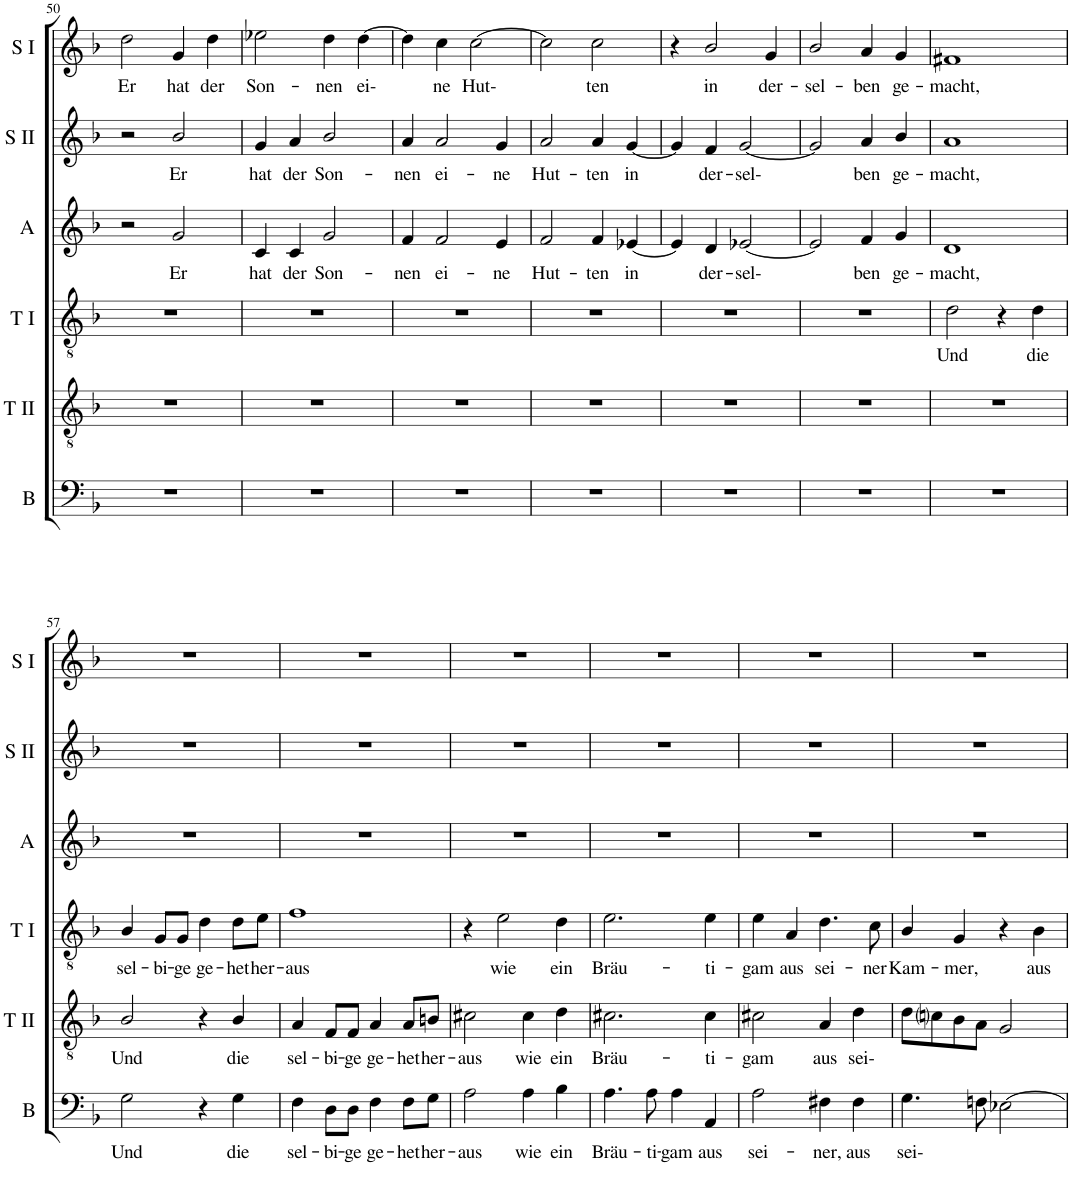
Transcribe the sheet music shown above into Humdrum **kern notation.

**kern	**text	**kern	**text	**kern	**text	**kern	**text	**kern	**text	**kern	**text
*part6	*part6	*part5	*part5	*part4	*part4	*part3	*part3	*part2	*part2	*part1	*part1
*staff6	*staff6	*staff5	*staff5	*staff4	*staff4	*staff3	*staff3	*staff2	*staff2	*staff1	*staff1
*I"Bass	*	*I"Tenor II	*	*I"Tenor I	*	*I"Alto	*	*I"Soprano II	*	*I"Soprano I	*
*I'B	*	*I'T II	*	*I'T I	*	*I'A	*	*I'S II	*	*I'S I	*
!!LO:PB:g=z
*clefF4	*	*clefGv2	*	*clefGv2	*	*clefG2	*	*clefG2	*	*clefG2	*
*k[b-]	*	*k[b-]	*	*k[b-]	*	*k[b-]	*	*k[b-]	*	*k[b-]	*
*F:	*	*F:	*	*F:	*	*F:	*	*F:	*	*F:	*
*M2/2	*	*M2/2	*	*M2/2	*	*M2/2	*	*M2/2	*	*M2/2	*
*	*	*	*	*	*	*met(c|)	*	*met(c|)	*	*met(c|)	*
=50	=50	=50	=50	=50	=50	=50	=50	=50	=50	=50	=50
!	!	!	!	!	!	!	!	!	!	!	!LO:LY:b
1r	.	1r	.	1r	.	2r	.	2r	.	2dd\	Er
!	!	!	!	!	!	!	!LO:LY:b	!	!LO:LY:b	!	!LO:LY:b
.	.	.	.	.	.	2g/	Er	2b-/	Er	4g/	hat
!	!	!	!	!	!	!	!	!	!	!	!LO:LY:b
.	.	.	.	.	.	.	.	.	.	4dd\	der
=51	=51	=51	=51	=51	=51	=51	=51	=51	=51	=51	=51
!	!	!	!	!	!	!	!LO:LY:b	!	!LO:LY:b	!	!LO:LY:b
1r	.	1r	.	1r	.	4c/	hat	4g/	hat	2ee-X\	Son-
!	!	!	!	!	!	!	!LO:LY:b	!	!LO:LY:b	!	!
.	.	.	.	.	.	4c/	der	4a/	der	.	.
!	!	!	!	!	!	!	!LO:LY:b	!	!LO:LY:b	!	!LO:LY:b
.	.	.	.	.	.	2g/	Son-	2b-/	Son-	4dd\	-nen
!	!	!	!	!	!	!	!	!	!	!	!LO:LY:b
.	.	.	.	.	.	.	.	.	.	[4dd\	ei-
=52	=52	=52	=52	=52	=52	=52	=52	=52	=52	=52	=52
!	!	!	!	!	!	!	!LO:LY:b	!	!LO:LY:b	!	!
1r	.	1r	.	1r	.	4f/	-nen	4a/	-nen	4dd\]	.
!	!	!	!	!	!	!	!LO:LY:b	!	!LO:LY:b	!	!LO:LY:b
.	.	.	.	.	.	2f/	ei-	2a/	ei-	4cc\	ne
!	!	!	!	!	!	!	!	!	!	!	!LO:LY:b
.	.	.	.	.	.	.	.	.	.	[2cc\	Hut-
!	!	!	!	!	!	!	!LO:LY:b	!	!LO:LY:b	!	!
.	.	.	.	.	.	4e/	-ne	4g/	-ne	.	.
=53	=53	=53	=53	=53	=53	=53	=53	=53	=53	=53	=53
!	!	!	!	!	!	!	!LO:LY:b	!	!LO:LY:b	!	!
1r	.	1r	.	1r	.	2f/	Hut-	2a/	Hut-	2cc\]	.
!	!	!	!	!	!	!	!LO:LY:b	!	!LO:LY:b	!	!LO:LY:b
.	.	.	.	.	.	4f/	-ten	4a/	-ten	2cc\	ten
!	!	!	!	!	!	!	!LO:LY:b	!	!LO:LY:b	!	!
.	.	.	.	.	.	[4e-X/	in	[4g/	in	.	.
=54	=54	=54	=54	=54	=54	=54	=54	=54	=54	=54	=54
1r	.	1r	.	1r	.	4e-/]	.	4g/]	.	4r	.
!	!	!	!	!	!	!	!LO:LY:b	!	!LO:LY:b	!	!LO:LY:b
.	.	.	.	.	.	4d/	der-	4f/	der-	2b-/	in
!	!	!	!	!	!	!	!LO:LY:b	!	!LO:LY:b	!	!
.	.	.	.	.	.	[2e-X/	-sel-	[2g/	-sel-	.	.
!	!	!	!	!	!	!	!	!	!	!	!LO:LY:b
.	.	.	.	.	.	.	.	.	.	4g/	der-
=55	=55	=55	=55	=55	=55	=55	=55	=55	=55	=55	=55
!	!	!	!	!	!	!	!	!	!	!	!LO:LY:b
1r	.	1r	.	1r	.	2e-/]	.	2g/]	.	2b-/	-sel-
!	!	!	!	!	!	!	!LO:LY:b	!	!LO:LY:b	!	!LO:LY:b
.	.	.	.	.	.	4f/	ben	4a/	ben	4a/	-ben
!	!	!	!	!	!	!	!LO:LY:b	!	!LO:LY:b	!	!LO:LY:b
.	.	.	.	.	.	4g/	ge-	4b-/	ge-	4g/	ge-
=56	=56	=56	=56	=56	=56	=56	=56	=56	=56	=56	=56
!	!	!	!	!	!LO:LY:b	!	!LO:LY:b	!	!LO:LY:b	!	!LO:LY:b
1r	.	1r	.	2d\	Und	1d	-macht,	1a	-macht,	1f#X	-macht,
.	.	.	.	4r	.	.	.	.	.	.	.
!	!	!	!	!	!LO:LY:b	!	!	!	!	!	!
.	.	.	.	4d\	die	.	.	.	.	.	.
!!LO:LB:g=z
=57	=57	=57	=57	=57	=57	=57	=57	=57	=57	=57	=57
!	!LO:LY:b	!	!LO:LY:b	!	!LO:LY:b	!	!	!	!	!	!
2G\	Und	2B-/	Und	4B-/	sel-	1r	.	1r	.	1r	.
!	!	!	!	!	!LO:LY:b	!	!	!	!	!	!
.	.	.	.	8G/L	-bi-	.	.	.	.	.	.
!	!	!	!	!	!LO:LY:b	!	!	!	!	!	!
.	.	.	.	8G/J	-ge	.	.	.	.	.	.
!	!	!	!	!	!LO:LY:b	!	!	!	!	!	!
4r	.	4r	.	4d\	ge-	.	.	.	.	.	.
!	!LO:LY:b	!	!LO:LY:b	!	!LO:LY:b	!	!	!	!	!	!
4G\	die	4B-/	die	8d\L	-het	.	.	.	.	.	.
!	!	!	!	!	!LO:LY:b	!	!	!	!	!	!
.	.	.	.	8e\J	her-	.	.	.	.	.	.
=58	=58	=58	=58	=58	=58	=58	=58	=58	=58	=58	=58
!	!LO:LY:b	!	!LO:LY:b	!	!LO:LY:b	!	!	!	!	!	!
4F\	sel-	4A/	sel-	1f	-aus	1r	.	1r	.	1r	.
!	!LO:LY:b	!	!LO:LY:b	!	!	!	!	!	!	!	!
8D\L	-bi-	8F/L	-bi-	.	.	.	.	.	.	.	.
!	!LO:LY:b	!	!LO:LY:b	!	!	!	!	!	!	!	!
8D\J	-ge	8F/J	-ge	.	.	.	.	.	.	.	.
!	!LO:LY:b	!	!LO:LY:b	!	!	!	!	!	!	!	!
4F\	ge-	4A/	ge-	.	.	.	.	.	.	.	.
!	!LO:LY:b	!	!LO:LY:b	!	!	!	!	!	!	!	!
8F\L	-het	8A/L	-het	.	.	.	.	.	.	.	.
!	!LO:LY:b	!	!LO:LY:b	!	!	!	!	!	!	!	!
8G\J	her-	8Bn/J	her-	.	.	.	.	.	.	.	.
=59	=59	=59	=59	=59	=59	=59	=59	=59	=59	=59	=59
!	!LO:LY:b	!	!LO:LY:b	!	!	!	!	!	!	!	!
2A\	-aus	2c#X\	-aus	4r	.	1r	.	1r	.	1r	.
!	!	!	!	!	!LO:LY:b	!	!	!	!	!	!
.	.	.	.	2e\	wie	.	.	.	.	.	.
!	!LO:LY:b	!	!LO:LY:b	!	!	!	!	!	!	!	!
4A\	wie	4c#\	wie	.	.	.	.	.	.	.	.
!	!LO:LY:b	!	!LO:LY:b	!	!LO:LY:b	!	!	!	!	!	!
4B-\	ein	4d\	ein	4d\	ein	.	.	.	.	.	.
=60	=60	=60	=60	=60	=60	=60	=60	=60	=60	=60	=60
!	!LO:LY:b	!	!LO:LY:b	!	!LO:LY:b	!	!	!	!	!	!
4.A\	Bräu-	2.c#X\	Bräu-	2.e\	Bräu-	1r	.	1r	.	1r	.
!	!LO:LY:b	!	!	!	!	!	!	!	!	!	!
8A\	-ti-	.	.	.	.	.	.	.	.	.	.
!	!LO:LY:b	!	!	!	!	!	!	!	!	!	!
4A\	-gam	.	.	.	.	.	.	.	.	.	.
!	!LO:LY:b	!	!LO:LY:b	!	!LO:LY:b	!	!	!	!	!	!
4AA/	aus	4c#\	-ti-	4e\	-ti-	.	.	.	.	.	.
=61	=61	=61	=61	=61	=61	=61	=61	=61	=61	=61	=61
!	!LO:LY:b	!	!LO:LY:b	!	!LO:LY:b	!	!	!	!	!	!
2A\	sei-	2c#X\	-gam	4e\	-gam	1r	.	1r	.	1r	.
!	!	!	!	!	!LO:LY:b	!	!	!	!	!	!
.	.	.	.	4A/	aus	.	.	.	.	.	.
!	!LO:LY:b	!	!LO:LY:b	!	!LO:LY:b	!	!	!	!	!	!
4F#X\	-ner,	4A/	aus	4.d\	sei-	.	.	.	.	.	.
!	!LO:LY:b	!	!LO:LY:b	!	!	!	!	!	!	!	!
4F#\	aus	4d\	sei-	.	.	.	.	.	.	.	.
!	!	!	!	!	!LO:LY:b	!	!	!	!	!	!
.	.	.	.	8c\	-ner	.	.	.	.	.	.
=62	=62	=62	=62	=62	=62	=62	=62	=62	=62	=62	=62
!	!LO:LY:b	!	!	!	!LO:LY:b	!	!	!	!	!	!
4.G\	sei-	8d\L	.	4B-/	Kam-	1r	.	1r	.	1r	.
.	.	8cni\	.	.	.	.	.	.	.	.	.
!	!	!	!	!	!LO:LY:b	!	!	!	!	!	!
.	.	8B-\	.	4G/	-mer,	.	.	.	.	.	.
8Fn\	.	8A\J	.	.	.	.	.	.	.	.	.
[2E-X\	.	2G/	.	4r	.	.	.	.	.	.	.
!	!	!	!	!	!LO:LY:b	!	!	!	!	!	!
.	.	.	.	4B-\	aus	.	.	.	.	.	.
=	=	=	=	=	=	=	=	=	=	=	=
*-	*-	*-	*-	*-	*-	*-	*-	*-	*-	*-	*-
